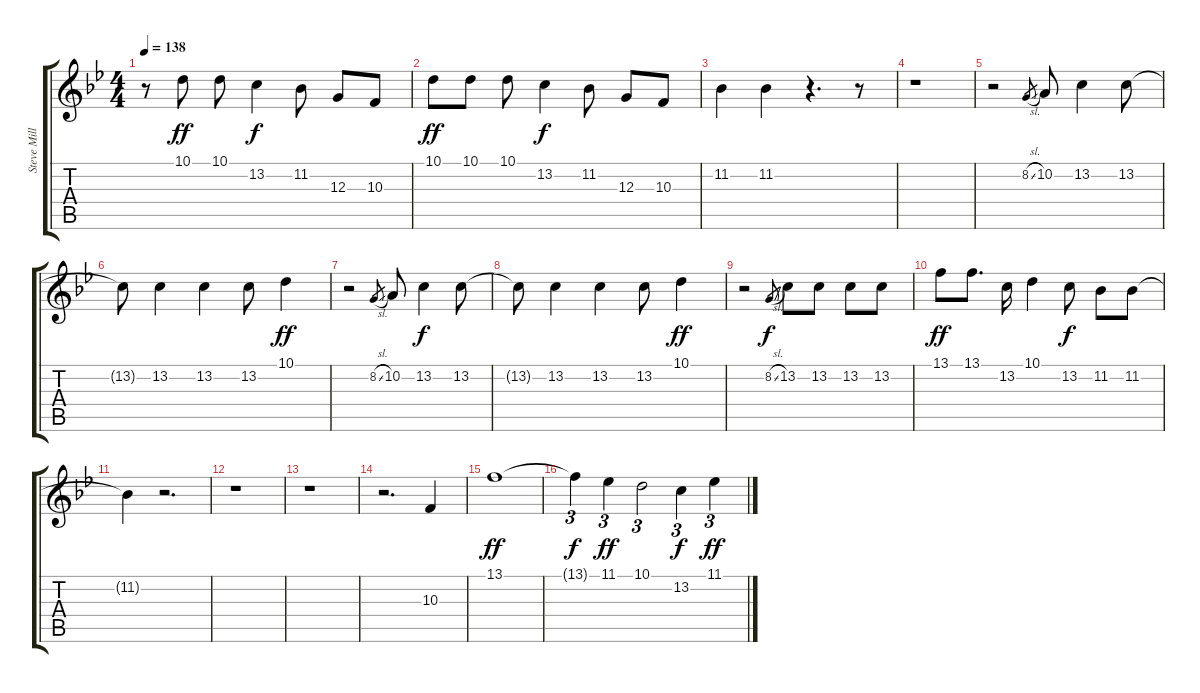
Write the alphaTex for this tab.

\track ("Steve Miller" "Steve Mill") {instrument tenorsax}
\staff {score tabs}
\tuning (E4 B3 G3 D3 A2 E2) {hide}
\ts (4 4)
\tempo 138
\clef g2
\ks bb
r.8{dy f} 10.1.8{dy ff} 10.1.8 13.2.4{dy f} 11.2.8 12.3.8 10.3.8 |
10.1.8{dy ff} 10.1.8 10.1.8 13.2.4{dy f} 11.2.8 12.3.8 10.3.8 |
11.2.4 11.2.4 r.4{d} r.8 |
r.1 |
r.2 8.2{sl}.8{gr} 10.2.8 13.2.4 13.2.8 |
13.2{t}.8 13.2.4 13.2.4 13.2.8 10.1.4{dy ff} |
r.2 8.2{sl}.8{gr} 10.2.8 13.2.4{dy f} 13.2.8 |
13.2{t}.8 13.2.4 13.2.4 13.2.8 10.1.4{dy ff} |
r.2 8.2{sl}.8{gr dy f} 13.2.8 13.2.8 13.2.8 13.2.8 |
13.1.8{dy ff} 13.1.8{d} 13.2.16 10.1.4 13.2.8{dy f} 11.2.8 11.2.8 |
11.2{t}.4 r.2{d} |
r.1 |
r.1 |
r.2{d volume 16 balance 4 instrument lead1square} 10.3.4 |
13.1.1{dy ff} |
13.1{t}.4{tu (3 2) dy f} 11.1.4{tu (3 2) dy ff} 10.1.2{tu (3 2)} 13.2.4{tu (3 2) dy f} 11.1.4{tu (3 2) dy ff}
